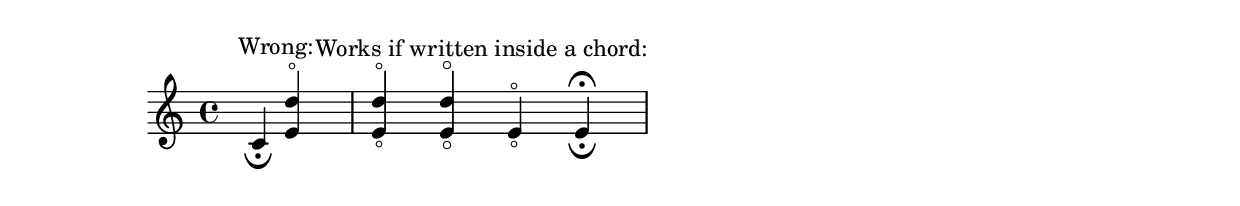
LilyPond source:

\version "2.13.36"

\header {
  lsrtags = "expressive-marks, tweaks-and-overrides"

  texidoc = "
By default, LilyPond does not allow the same articulation (e.g., an
accent, a fermata, a flageolet, etc.) to be displayed above and below a
note.  For example, @code{c4_\\fermata^\\fermata} will only show a fermata
below, ignoring the fermata above.  However, one can stick
scripts (just like fingerings) inside a chord, which means it is
possible to have as many articulations as desired.  So, the solution is to
write the note as a chord and add the articulations inside the @code{<@dots{}>}.
"
  doctitle = "Showing the same articulation above and below a note or chord"
}

% The same as \flageolet, just a little smaller
smallFlageolet =
#(let ((m (make-articulation "flageolet")))
   (set! (ly:music-property m 'tweaks)
         (acons 'font-size -2
                (ly:music-property m 'tweaks)))
   m)

\relative c' {
  s4^"Wrong:"
  c4_\fermata^\fermata % The second fermata is ignored!
  <e d'>4^\smallFlageolet_\smallFlageolet

  s4^"Works if written inside a chord:"
  <e_\smallFlageolet d'^\smallFlageolet>4
  <e_\flageolet d'^\flageolet>4
  <e_\smallFlageolet^\smallFlageolet>4
  <e_\fermata^\fermata>4
}
